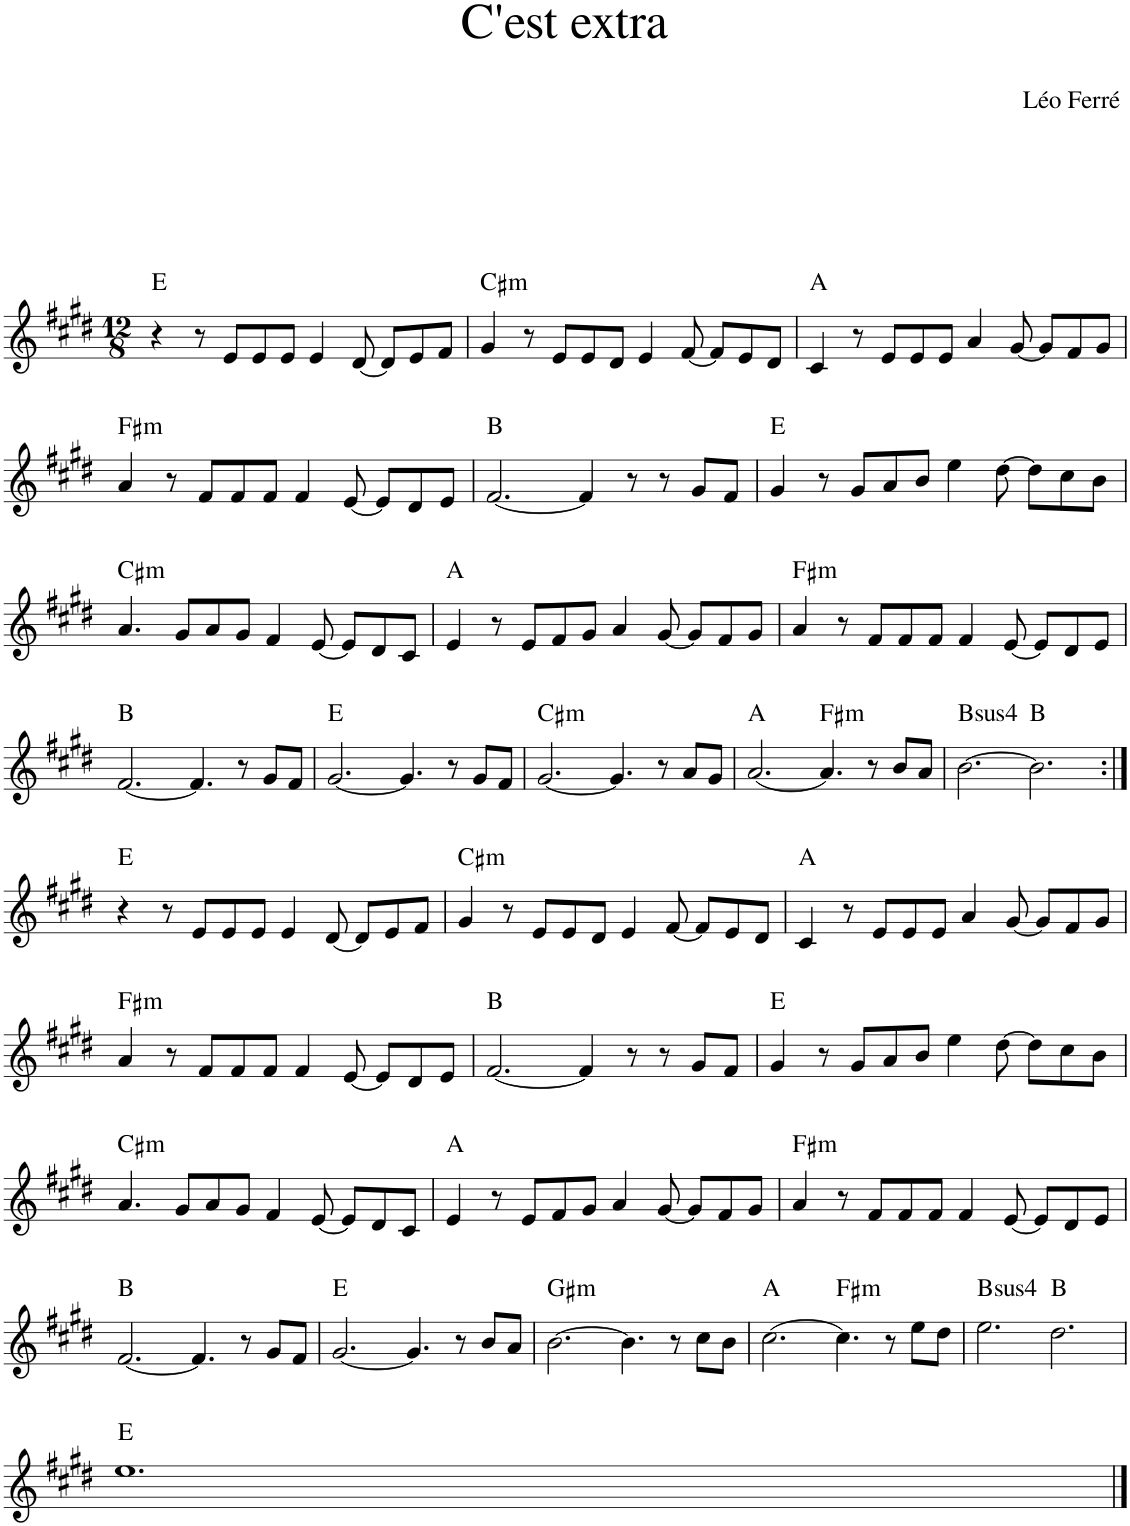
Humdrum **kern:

**kern	**harte
*part1	*part1
*staff1	*
*I"Piano	*
*I'Pno.	*
*clefG2	*
*k[f#c#g#d#]	*
*M12/8	*
=1	=1
4r	E:maj
8r	.
8e/L	.
8e/	.
8e/J	.
4e/	.
[8d#/	.
8d#/L]	.
8e/	.
8f#/J	.
=2	=2
!	!LO:H:kt=m
4g#/	C#:min
8r	.
8e/L	.
8e/	.
8d#/J	.
4e/	.
[8f#/	.
8f#/L]	.
8e/	.
8d#/J	.
=3	=3
4c#/	A:maj
8r	.
8e/L	.
8e/	.
8e/J	.
4a/	.
[8g#/	.
8g#/L]	.
8f#/	.
8g#/J	.
!!LO:LB:g=z
=4	=4
!	!LO:H:kt=m
4a/	F#:min
8r	.
8f#/L	.
8f#/	.
8f#/J	.
4f#/	.
[8e/	.
8e/L]	.
8d#/	.
8e/J	.
=5	=5
[2.f#/	B:maj
4f#/]	.
8r	.
8r	.
8g#/L	.
8f#/J	.
=6	=6
4g#/	E:maj
8r	.
8g#/L	.
8a/	.
8b/J	.
4ee\	.
[8dd#\	.
8dd#\L]	.
8cc#\	.
8b\J	.
!!LO:LB:g=z
=7	=7
!	!LO:H:kt=m
4.a/	C#:min
8g#/L	.
8a/	.
8g#/J	.
4f#/	.
[8e/	.
8e/L]	.
8d#/	.
8c#/J	.
=8	=8
4e/	A:maj
8r	.
8e/L	.
8f#/	.
8g#/J	.
4a/	.
[8g#/	.
8g#/L]	.
8f#/	.
8g#/J	.
=9	=9
!	!LO:H:kt=m
4a/	F#:min
8r	.
8f#/L	.
8f#/	.
8f#/J	.
4f#/	.
[8e/	.
8e/L]	.
8d#/	.
8e/J	.
!!LO:LB:g=z
=10	=10
[2.f#/	B:maj
4.f#/]	.
8r	.
8g#/L	.
8f#/J	.
=11	=11
[2.g#/	E:maj
4.g#/]	.
8r	.
8g#/L	.
8f#/J	.
=12	=12
!	!LO:H:kt=m
[2.g#/	C#:min
4.g#/]	.
8r	.
8a/L	.
8g#/J	.
=13	=13
[2.a/	A:maj
!	!LO:H:kt=m
4.a/]	F#:min
8r	.
8b/L	.
8a/J	.
=14	=14
!	!LO:H:kt=4
[2.b\	B:sus4
2.b\]	B:maj
!!LO:LB:g=z
=15:|!	=15:|!
4r	E:maj
8r	.
8e/L	.
8e/	.
8e/J	.
4e/	.
[8d#/	.
8d#/L]	.
8e/	.
8f#/J	.
=16	=16
!	!LO:H:kt=m
4g#/	C#:min
8r	.
8e/L	.
8e/	.
8d#/J	.
4e/	.
[8f#/	.
8f#/L]	.
8e/	.
8d#/J	.
=17	=17
4c#/	A:maj
8r	.
8e/L	.
8e/	.
8e/J	.
4a/	.
[8g#/	.
8g#/L]	.
8f#/	.
8g#/J	.
!!LO:LB:g=z
=18	=18
!	!LO:H:kt=m
4a/	F#:min
8r	.
8f#/L	.
8f#/	.
8f#/J	.
4f#/	.
[8e/	.
8e/L]	.
8d#/	.
8e/J	.
=19	=19
[2.f#/	B:maj
4f#/]	.
8r	.
8r	.
8g#/L	.
8f#/J	.
=20	=20
4g#/	E:maj
8r	.
8g#/L	.
8a/	.
8b/J	.
4ee\	.
[8dd#\	.
8dd#\L]	.
8cc#\	.
8b\J	.
!!LO:LB:g=z
=21	=21
!	!LO:H:kt=m
4.a/	C#:min
8g#/L	.
8a/	.
8g#/J	.
4f#/	.
[8e/	.
8e/L]	.
8d#/	.
8c#/J	.
=22	=22
4e/	A:maj
8r	.
8e/L	.
8f#/	.
8g#/J	.
4a/	.
[8g#/	.
8g#/L]	.
8f#/	.
8g#/J	.
=23	=23
!	!LO:H:kt=m
4a/	F#:min
8r	.
8f#/L	.
8f#/	.
8f#/J	.
4f#/	.
[8e/	.
8e/L]	.
8d#/	.
8e/J	.
!!LO:LB:g=z
=24	=24
[2.f#/	B:maj
4.f#/]	.
8r	.
8g#/L	.
8f#/J	.
=25	=25
[2.g#/	E:maj
4.g#/]	.
8r	.
8b/L	.
8a/J	.
=26	=26
!	!LO:H:kt=m
[2.b\	G#:min
4.b\]	.
8r	.
8cc#\L	.
8b\J	.
=27	=27
[2.cc#\	A:maj
!	!LO:H:kt=m
4.cc#\]	F#:min
8r	.
8ee\L	.
8dd#\J	.
=28	=28
!	!LO:H:kt=4
2.ee\	B:sus4
2.dd#\	B:maj
!!LO:LB:g=z
=29	=29
1.ee	E:maj
==	==
*-	*-
